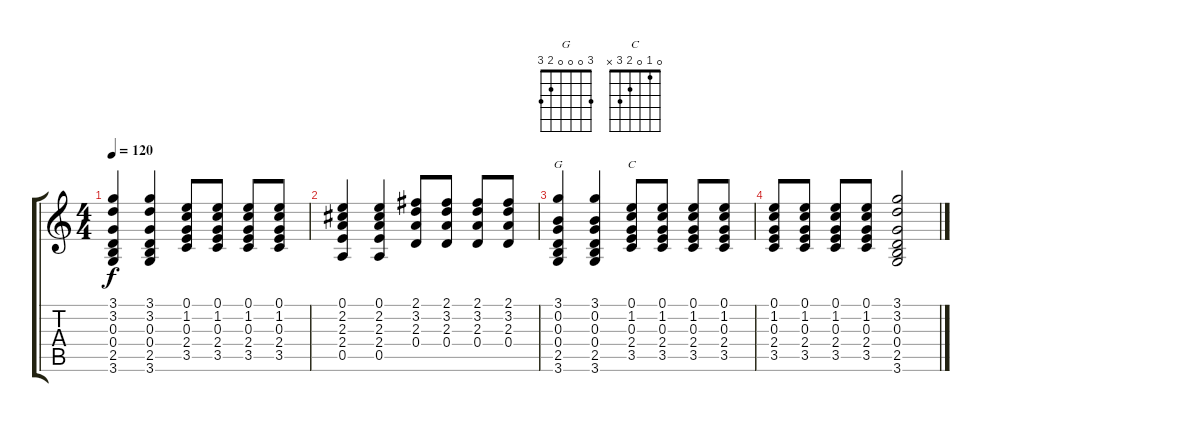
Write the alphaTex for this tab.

\track "" {instrument acousticguitarnylon}
\staff {score tabs}
\tuning (E4 B3 G3 D3 A2 E2) {hide}
\chord ("G" 3 0 0 0 2 3)
\chord ("C" 0 1 0 2 3 x)
\ts (4 4)
\tempo 120
\clef g2
\ks c
(3.1 3.2 0.3 0.4 2.5 3.6).4{dy f} (3.1 3.2 0.3 0.4 2.5 3.6).4 (0.1 1.2 0.3 2.4 3.5).8 (0.1 1.2 0.3 2.4 3.5).8 (0.1 1.2 0.3 2.4 3.5).8 (0.1 1.2 0.3 2.4 3.5).8 |
(0.1 2.2 2.3 2.4 0.5).4 (0.1 2.2 2.3 2.4 0.5).4 (2.1 3.2 2.3 0.4).8 (2.1 3.2 2.3 0.4).8 (2.1 3.2 2.3 0.4).8 (2.1 3.2 2.3 0.4).8 |
(3.1 0.2 0.3 0.4 2.5 3.6).4{ch "G"} (3.1 0.2 0.3 0.4 2.5 3.6).4 (0.1 1.2 0.3 2.4 3.5).8{ch "C"} (0.1 1.2 0.3 2.4 3.5).8 (0.1 1.2 0.3 2.4 3.5).8 (0.1 1.2 0.3 2.4 3.5).8 |
(0.1 1.2 0.3 2.4 3.5).8 (0.1 1.2 0.3 2.4 3.5).8 (0.1 1.2 0.3 2.4 3.5).8 (0.1 1.2 0.3 2.4 3.5).8 (3.1 3.2 0.3 0.4 2.5 3.6).2
